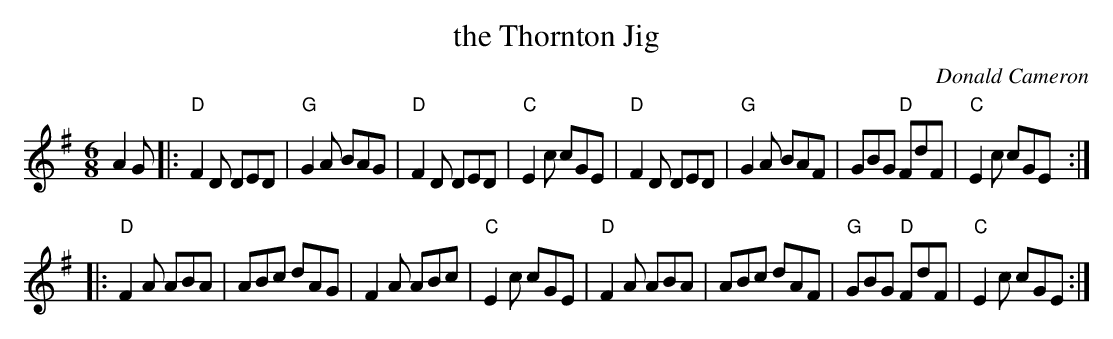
X:1
T: the Thornton Jig
C:Donald Cameron
M:6/8
L:1/8
K:DMix
A2G \
|: "D"F2D DED | "G"G2A BAG | "D"F2D    DED | "C"E2c cGE \
|  "D"F2D DED | "G"G2A BAF |    GBG "D"FdF | "C"E2c cGE :|
|: "D"F2A ABA |    ABc dAG |    F2A    ABc | "C"E2c cGE \
|  "D"F2A ABA |    ABc dAF | "G"GBG "D"FdF | "C"E2c cGE :|]
